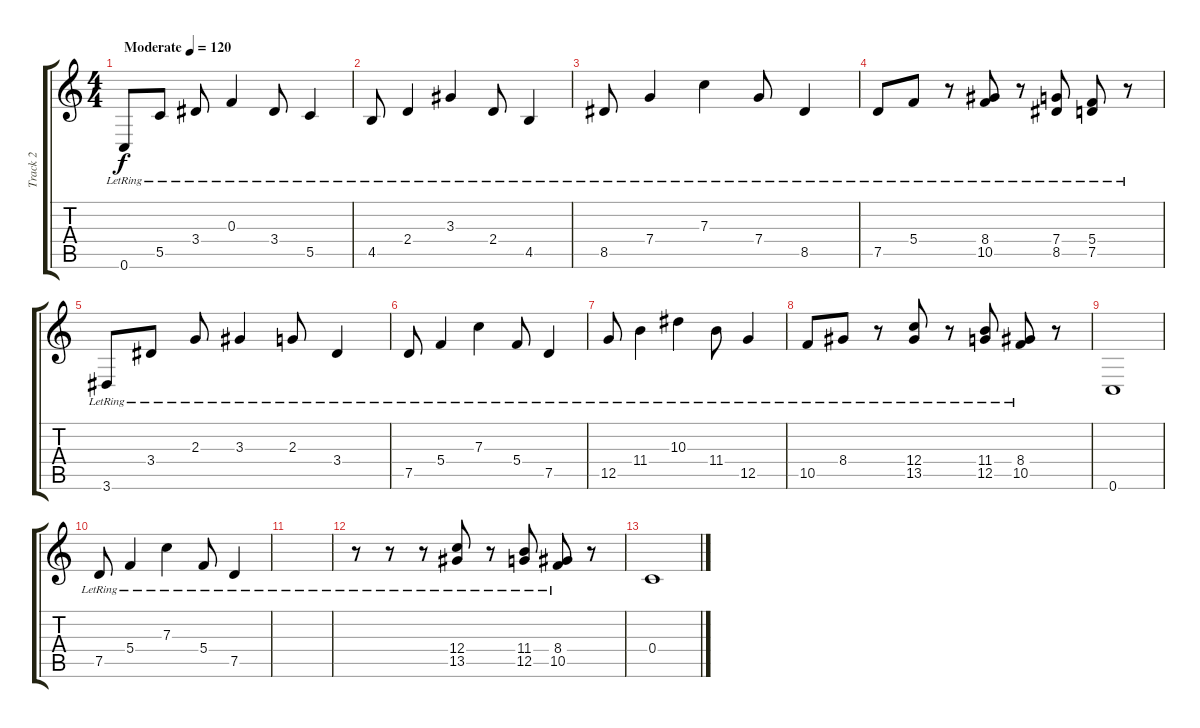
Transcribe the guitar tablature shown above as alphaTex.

\track ("Track 2" "Track 2") {solo instrument acousticguitarsteel}
\staff {score tabs}
\tuning (D4 A3 F3 C3 G2 C2) {hide}
\ts (4 4)
\tempo (120 "Moderate")
\clef g2
\ks c
0.6{lr}.8{dy f instrument acousticguitarsteel} 5.5{lr}.8 3.4{lr}.8 0.3{lr}.4 3.4{lr}.8 5.5{lr}.4 |
4.5{lr}.8 2.4{lr}.4 3.3{lr}.4 2.4{lr}.8 4.5{lr}.4 |
8.5{lr}.8 7.4{lr}.4 7.3{lr}.4 7.4{lr}.8 8.5{lr}.4 |
7.5{lr}.8 5.4{lr}.8 r.8 (8.4{lr} 10.5{lr}).8 r.8 (7.4{lr} 8.5{lr}).8 (5.4{lr} 7.5).8 r.8 |
3.6{lr}.8 3.4{lr}.8 2.3{lr}.8 3.3{lr}.4 2.3{lr}.8 3.4{lr}.4 |
7.5{lr}.8 5.4{lr}.4 7.3{lr}.4 5.4{lr}.8 7.5{lr}.4 |
12.5{lr}.8 11.4{lr}.4 10.3{lr}.4 11.4{lr}.8 12.5{lr}.4 |
10.5{lr}.8 8.4{lr}.8 r.8 (12.4{lr} 13.5{lr}).8 r.8 (11.4{lr} 12.5{lr}).8 (8.4{lr} 10.5).8 r.8 |
0.6.1 |
7.5{lr}.8 5.4{lr}.4 7.3{lr}.4 5.4{lr}.8 7.5{lr}.4 |
|
r.8 r.8 r.8 (12.4{lr} 13.5{lr}).8 r.8 (11.4{lr} 12.5{lr}).8 (8.4{lr} 10.5).8 r.8 |
0.4.1
